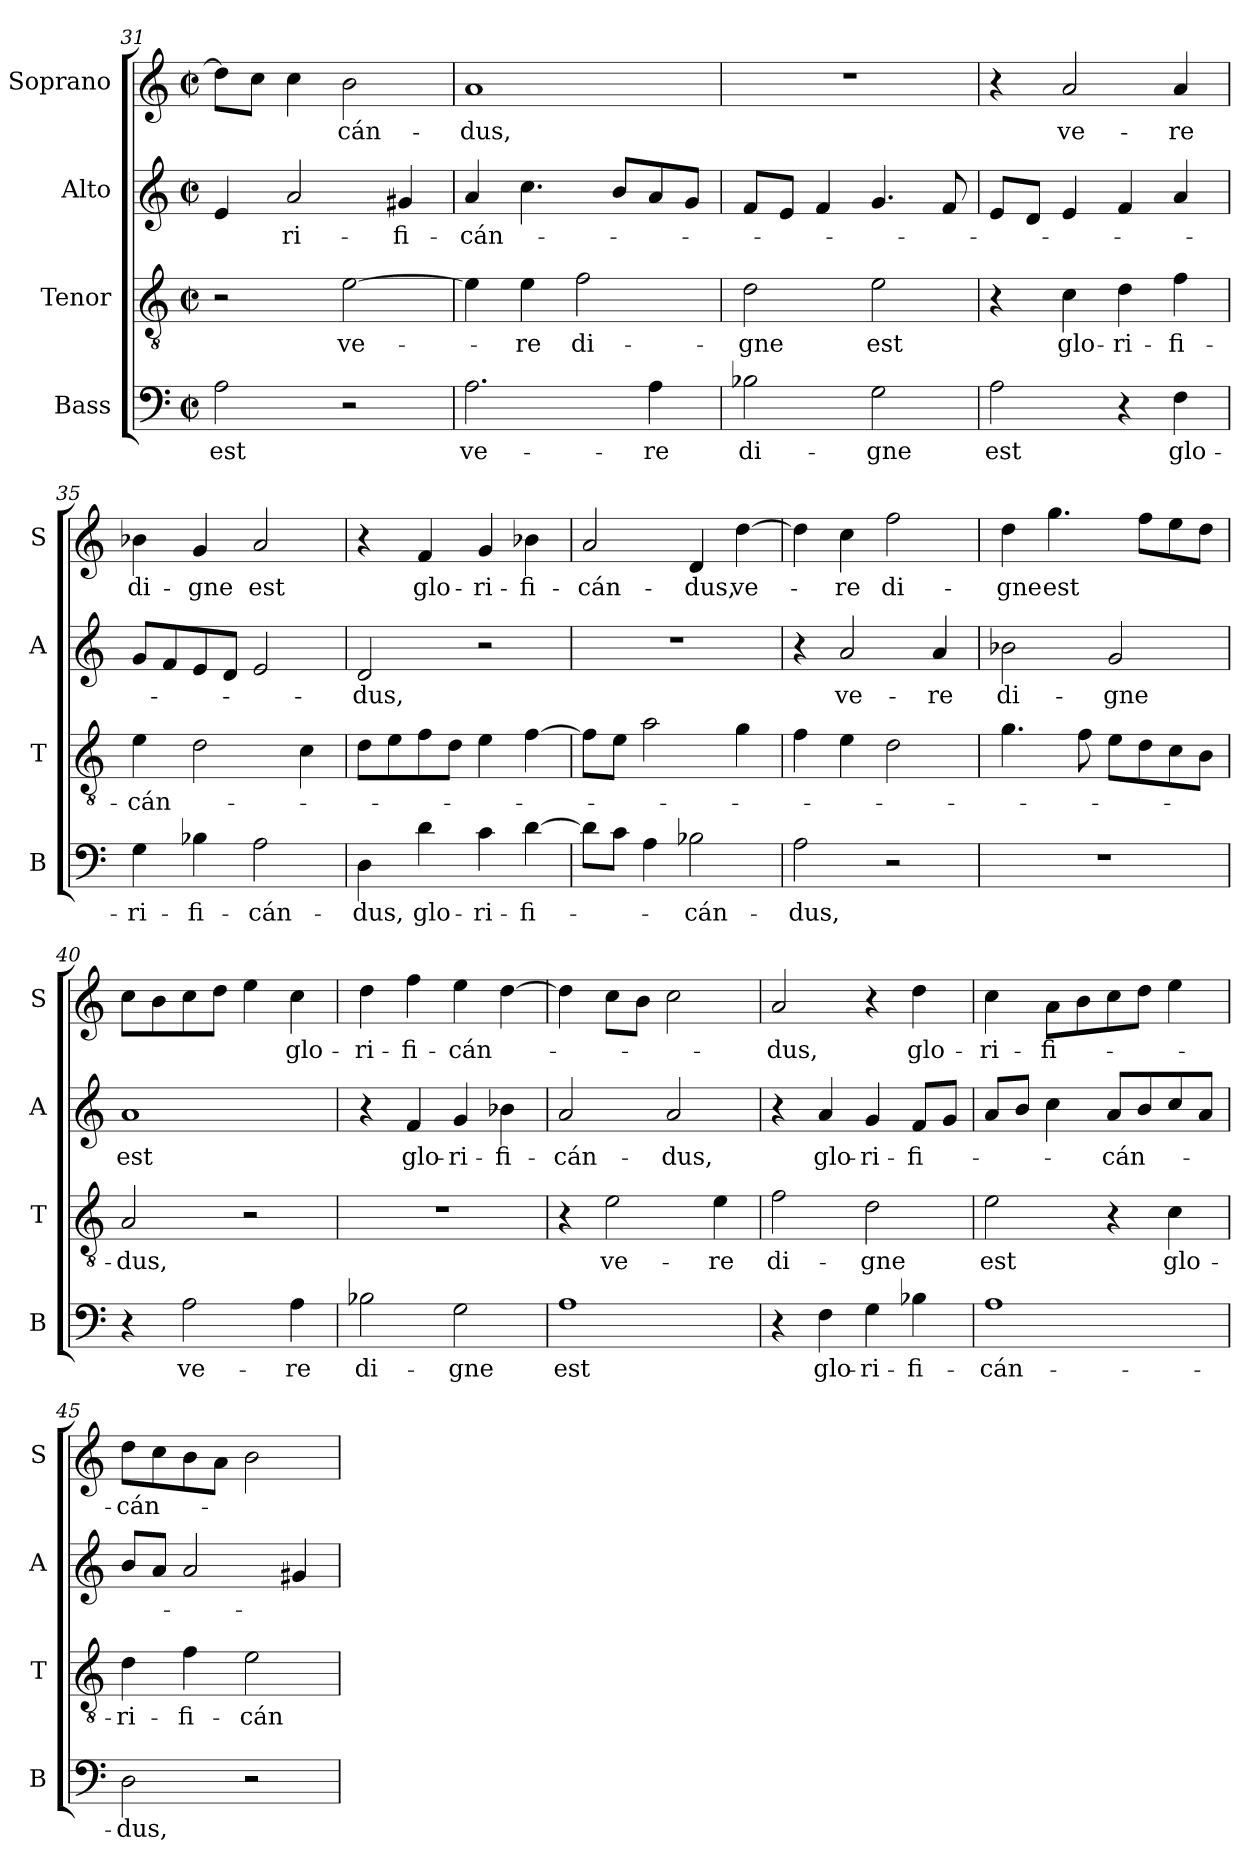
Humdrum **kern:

**kern	**text	**kern	**text	**kern	**text	**kern	**text
*part4	*part4	*part3	*part3	*part2	*part2	*part1	*part1
*staff4	*staff4	*staff3	*staff3	*staff2	*staff2	*staff1	*staff1
*I"Bass	*	*I"Tenor	*	*I"Alto	*	*I"Soprano	*
*I'B	*	*I'T	*	*I'A	*	*I'S	*
*clefF4	*	*clefGv2	*	*clefG2	*	*clefG2	*
*k[]	*	*k[]	*	*k[]	*	*k[]	*
*a:	*	*a:	*	*a:	*	*a:	*
*M2/2	*	*M2/2	*	*M2/2	*	*M2/2	*
*met(c|)	*	*met(c|)	*	*met(c|)	*	*met(c|)	*
=31	=31	=31	=31	=31	=31	=31	=31
2A\	est	2r	.	4e/	.	8dd\L]	.
.	.	.	.	.	.	8cc\J	.
.	.	.	.	2a/	-ri-	4cc\	.
2r	.	[>2e\	ve-	.	.	2b\	-cán-
.	.	.	.	4g#X/	-fi-	.	.
=32	=32	=32	=32	=32	=32	=32	=32
2.A\	ve-	4e\]	.	4a/	-cán-	1a	-dus,
.	.	4e\	-re	4.cc\	.	.	.
.	.	2f\	di-	.	.	.	.
.	.	.	.	8b/L	.	.	.
4A\	-re	.	.	8a/	.	.	.
.	.	.	.	8g/J	.	.	.
!!LO:PB:g=z
=33	=33	=33	=33	=33	=33	=33	=33
2B-X\	di-	2d\	-gne	8f/L	.	1r	.
.	.	.	.	8e/J	.	.	.
.	.	.	.	4f/	.	.	.
2G\	-gne	2e\	est	4.g/	.	.	.
.	.	.	.	8f/	.	.	.
=34	=34	=34	=34	=34	=34	=34	=34
2A\	est	4r	.	8e/L	.	4r	.
.	.	.	.	8d/J	.	.	.
.	.	4c\	glo-	4e/	.	2a/	ve-
4r	.	4d\	-ri-	4f/	.	.	.
4F\	glo-	4f\	-fi-	4a/	.	4a/	-re
=35	=35	=35	=35	=35	=35	=35	=35
4G\	-ri-	4e\	-cán-	8g/L	.	4b-X\	di-
.	.	.	.	8f/	.	.	.
4B-X\	-fi-	2d\	.	8e/	.	4g/	-gne
.	.	.	.	8d/J	.	.	.
2A\	-cán-	.	.	2e/	.	2a/	est
.	.	4c\	.	.	.	.	.
=36	=36	=36	=36	=36	=36	=36	=36
4D\	-dus,	8d\L	.	2d/	-dus,	4r	.
.	.	8e\	.	.	.	.	.
4d\	glo-	8f\	.	.	.	4f/	glo-
.	.	8d\J	.	.	.	.	.
4c\	-ri-	4e\	.	2r	.	4g/	-ri-
[>4d\	-fi-	[>4f\	.	.	.	4b-X\	-fi-
=37	=37	=37	=37	=37	=37	=37	=37
8d\L]	.	8f\L]	.	1r	.	2a/	-cán-
8c\J	.	8e\J	.	.	.	.	.
4A\	.	2a\	.	.	.	.	.
2B-X\	-cán-	.	.	.	.	4d/	-dus,
.	.	4g\	.	.	.	[>4dd\	ve-
=38	=38	=38	=38	=38	=38	=38	=38
2A\	-dus,	4f\	.	4r	.	4dd\]	.
.	.	4e\	.	2a/	ve-	4cc\	-re
2r	.	2d\	.	.	.	2ff\	di-
.	.	.	.	4a/	-re	.	.
!!LO:LB:g=z
=39	=39	=39	=39	=39	=39	=39	=39
1r	.	4.g\	.	2b-X\	di-	4dd\	-gne
.	.	.	.	.	.	4.gg\	est
.	.	8f\	.	.	.	.	.
.	.	8e\L	.	2g/	-gne	.	.
.	.	8d\	.	.	.	8ff\L	.
.	.	8c\	.	.	.	8ee\	.
.	.	8B\J	.	.	.	8dd\J	.
=40	=40	=40	=40	=40	=40	=40	=40
4r	.	2A/	-dus,	1a	est	8cc\L	.
.	.	.	.	.	.	8b\	.
2A\	ve-	.	.	.	.	8cc\	.
.	.	.	.	.	.	8dd\J	.
.	.	2r	.	.	.	4ee\	.
4A\	-re	.	.	.	.	4cc\	glo-
=41	=41	=41	=41	=41	=41	=41	=41
2B-X\	di-	1r	.	4r	.	4dd\	-ri-
.	.	.	.	4f/	glo-	4ff\	-fi-
2G\	-gne	.	.	4g/	-ri-	4ee\	-cán-
.	.	.	.	4b-X\	-fi-	[>4dd\	.
=42	=42	=42	=42	=42	=42	=42	=42
1A	est	4r	.	2a/	-cán-	4dd\]	.
.	.	2e\	ve-	.	.	8cc\L	.
.	.	.	.	.	.	8b\J	.
.	.	.	.	2a/	-dus,	2cc\	.
.	.	4e\	-re	.	.	.	.
=43	=43	=43	=43	=43	=43	=43	=43
4r	.	2f\	di-	4r	.	2a/	-dus,
4F\	glo-	.	.	4a/	glo-	.	.
4G\	-ri-	2d\	-gne	4g/	-ri-	4r	.
4B-X\	-fi-	.	.	8f/L	-fi-	4dd\	glo-
.	.	.	.	8g/J	.	.	.
=44	=44	=44	=44	=44	=44	=44	=44
1A	-cán-	2e\	est	8a/L	.	4cc\	-ri-
.	.	.	.	8b/J	.	.	.
.	.	.	.	4cc\	.	8a\L	-fi-
.	.	.	.	.	.	8b\	.
.	.	4r	.	8a/L	-cán-	8cc\	.
.	.	.	.	8b/	.	8dd\J	.
.	.	4c\	glo-	8cc/	.	4ee\	.
.	.	.	.	8a/J	.	.	.
!!LO:LB:g=z
=45	=45	=45	=45	=45	=45	=45	=45
2D\	-dus,	4d\	-ri-	8b/L	.	8dd\L	-cán-
.	.	.	.	8a/J	.	8cc\	.
.	.	4f\	-fi-	2a/	.	8b\	.
.	.	.	.	.	.	8a\J	.
2r	.	2e\	-cán-	.	.	2b\	.
.	.	.	.	4g#X/	.	.	.
=	=	=	=	=	=	=	=
*-	*-	*-	*-	*-	*-	*-	*-
